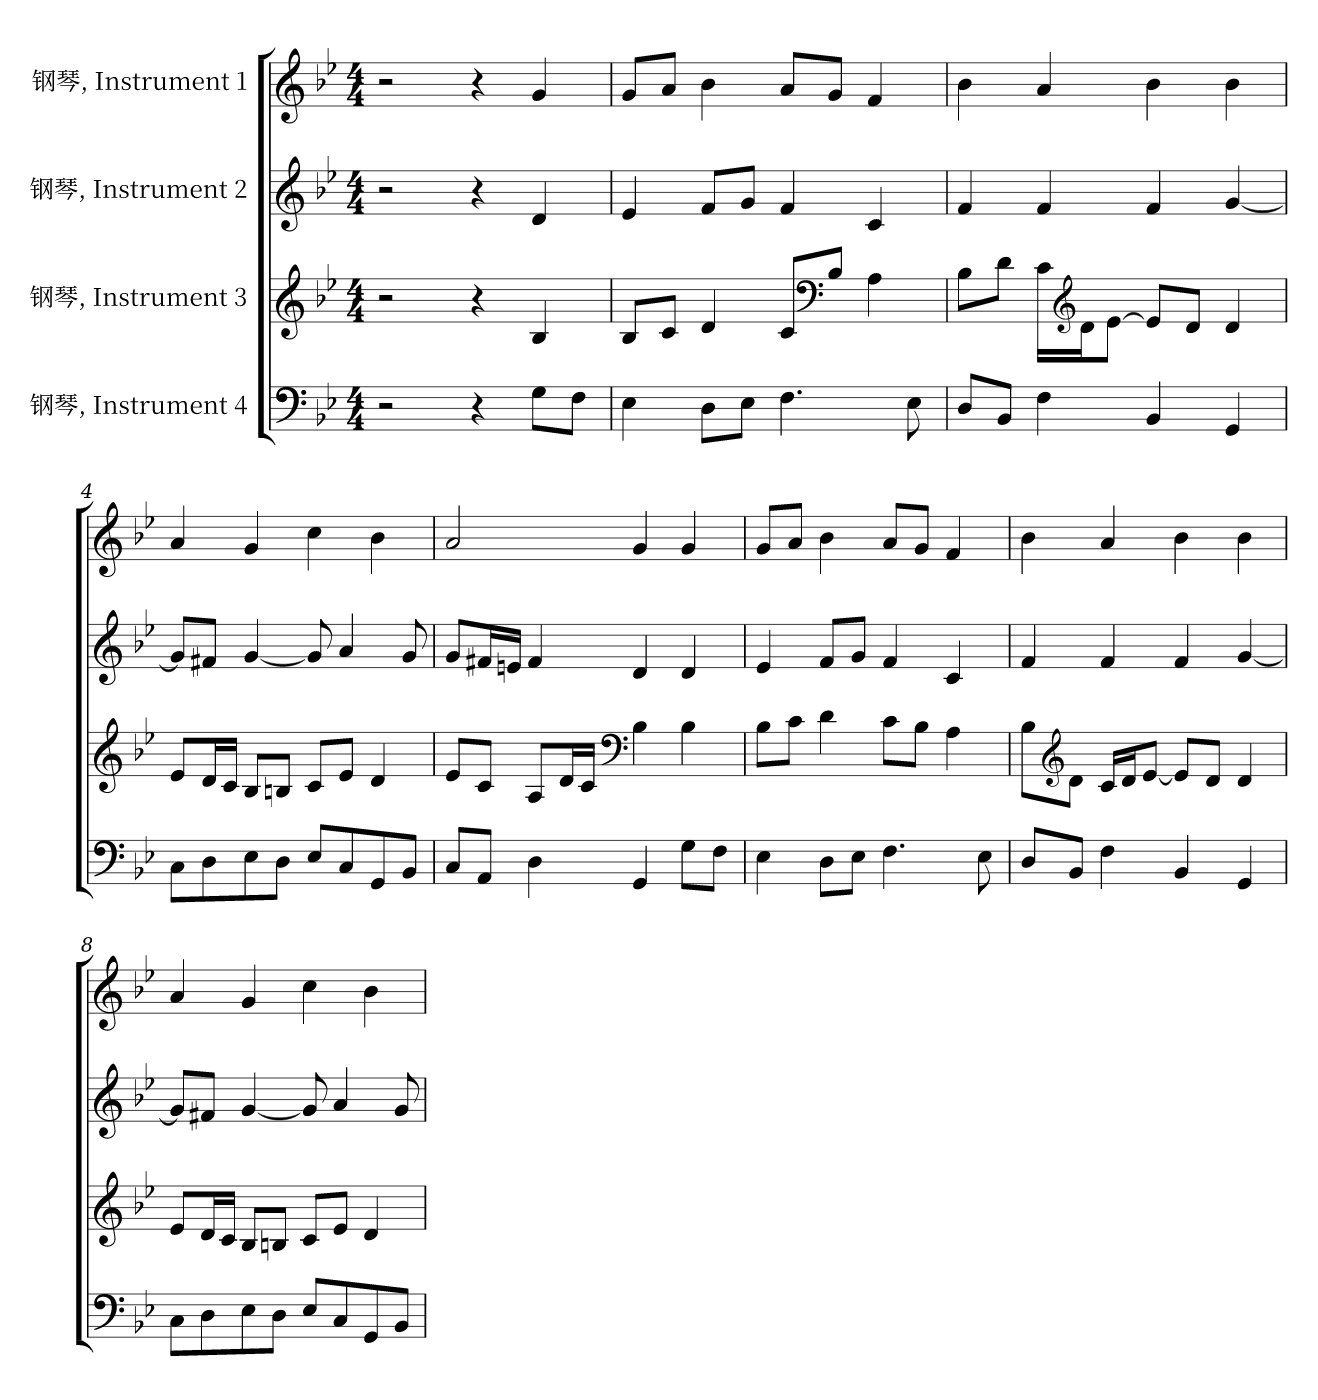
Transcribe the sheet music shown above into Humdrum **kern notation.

**kern	**kern	**kern	**kern
*part4	*part3	*part2	*part1
*staff4	*staff3	*staff2	*staff1
*I"钢琴, Instrument 4	*I"钢琴, Instrument 3	*I"钢琴, Instrument 2	*I"钢琴, Instrument 1
*clefF4	*clefG2	*clefG2	*clefG2
*k[b-e-]	*k[b-e-]	*k[b-e-]	*k[b-e-]
*M4/4	*M4/4	*M4/4	*M4/4
*MM92	*MM92	*MM92	*MM92
=1	=1	=1	=1
2r	2r	2r	2r
4r	4r	4r	4r
8G\L	4B-/	4d/	4g/
8F\J	.	.	.
=2	=2	=2	=2
4E-\	8B-/L	4e-/	8g/L
.	8c/J	.	8a/J
8D\L	4d/	8f/L	4b-\
8E-\J	.	8g/J	.
4.F\	8c/L	4f/	8a/L
*	*clefF4	*	*
.	8B-/J	.	8g/J
.	4A\	4c/	4f/
8E-\	.	.	.
=3	=3	=3	=3
8D/L	8B-\L	4f/	4b-\
8BB-/J	8d\J	.	.
4F\	16c\LL	4f/	4a/
*	*clefG2	*	*
.	16d\J	.	.
.	[8e-\J	.	.
4BB-/	8e-/L]	4f/	4b-\
.	8d/J	.	.
4GG/	4d/	[4g/	4b-\
!!LO:LB:g=z
=4	=4	=4	=4
8C\L	8e-/L	8g/L]	4a/
8D\	16d/L	8f#X/J	.
.	16c/JJ	.	.
8E-\	8B-/L	[4g/	4g/
8D\J	8Bn/J	.	.
8E-/L	8c/L	8g/]	4cc\
8C/	8e-/J	4a/	.
8GG/	4d/	.	4b-\
8BB-/J	.	8g/	.
=5	=5	=5	=5
8C/L	8e-/L	8g/L	2a/
8AA/J	8c/J	16f#X/L	.
.	.	16en/JJ	.
4D\	8A/L	4f#/	.
.	16d/L	.	.
.	16c/JJ	.	.
*	*clefF4	*	*
4GG/	4B-\	4d/	4g/
8G\L	4B-\	4d/	4g/
8F\J	.	.	.
=6	=6	=6	=6
4E-\	8B-\L	4e-/	8g/L
.	8c\J	.	8a/J
8D\L	4d\	8f/L	4b-\
8E-\J	.	8g/J	.
4.F\	8c\L	4f/	8a/L
.	8B-\J	.	8g/J
.	4A\	4c/	4f/
8E-\	.	.	.
=7	=7	=7	=7
8D/L	8B-\L	4f/	4b-\
*	*clefG2	*	*
8BB-/J	8d\J	.	.
4F\	16c/LL	4f/	4a/
.	16d/J	.	.
.	[8e-/J	.	.
4BB-/	8e-/L]	4f/	4b-\
.	8d/J	.	.
4GG/	4d/	[4g/	4b-\
!!LO:LB:g=z
=8	=8	=8	=8
8C\L	8e-/L	8g/L]	4a/
8D\	16d/L	8f#X/J	.
.	16c/JJ	.	.
8E-\	8B-/L	[4g/	4g/
8D\J	8Bn/J	.	.
8E-/L	8c/L	8g/]	4cc\
8C/	8e-/J	4a/	.
8GG/	4d/	.	4b-\
8BB-/J	.	8g/	.
=	=	=	=
*-	*-	*-	*-
